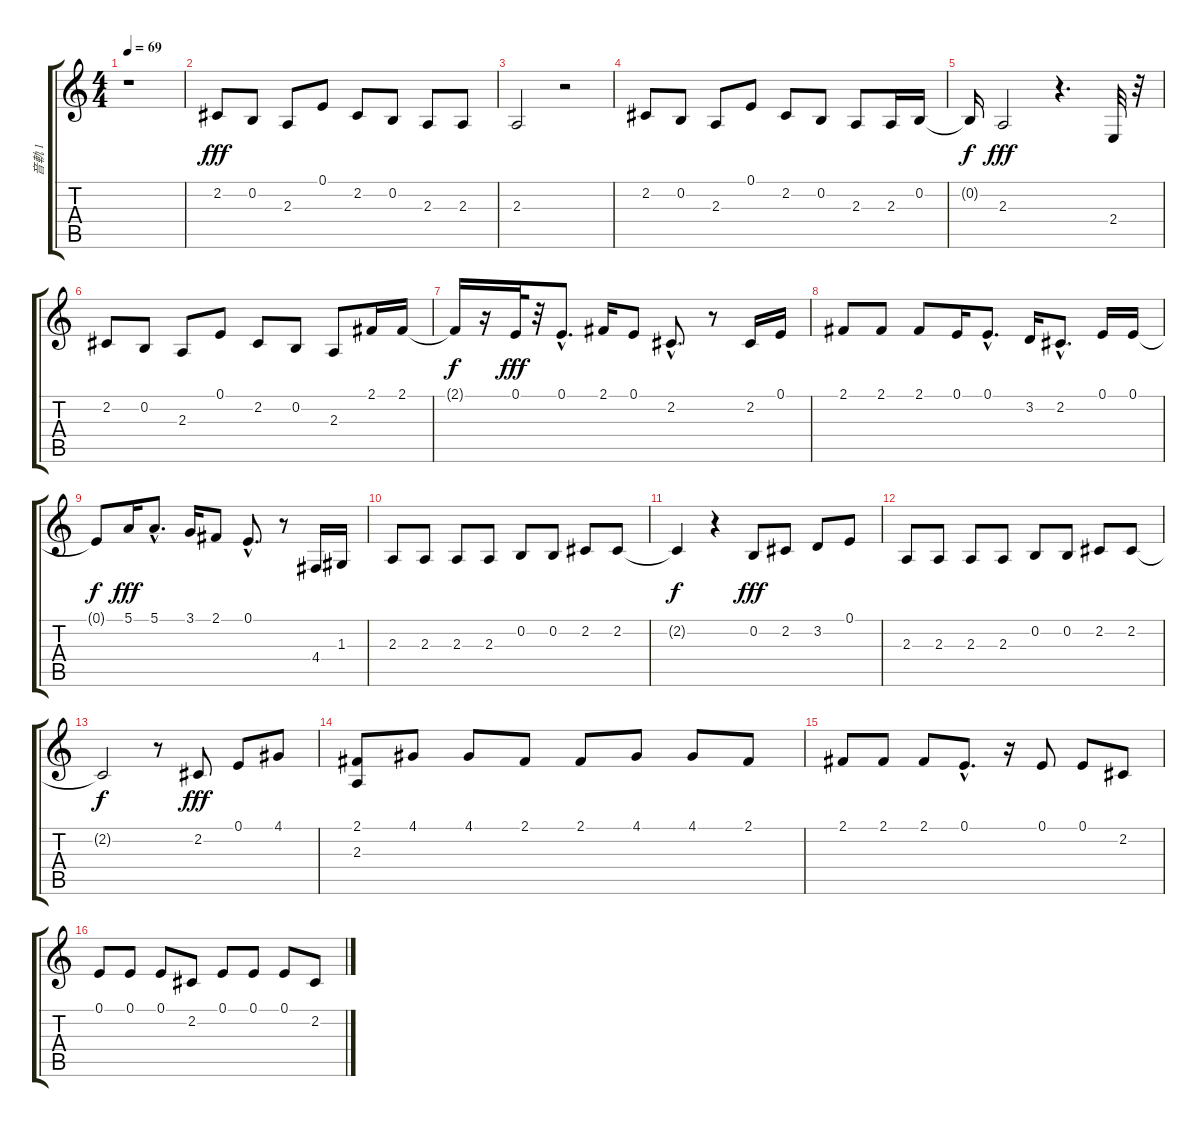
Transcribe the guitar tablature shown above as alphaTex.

\track ("音軌 1" "音軌 1") {instrument clarinet}
\staff {score tabs}
\tuning (E4 B3 G3 D3 A2 E2) {hide}
\ts (4 4)
\tempo 69
\clef g2
\ks c
r.1{dy f} |
2.2.8{dy fff} 0.2.8 2.3.8 0.1.8 2.2.8 0.2.8 2.3.8 2.3.8 |
2.3.2 r.2 |
2.2.8 0.2.8 2.3.8 0.1.8 2.2.8 0.2.8 2.3.8 2.3.16 0.2.16 |
0.2{t}.16{dy f} 2.3.2{dy fff} r.4{d} 2.4.32 r.32 |
2.2.8 0.2.8 2.3.8 0.1.8 2.2.8 0.2.8 2.3.8 2.1.16 2.1.16 |
2.1{t}.16{dy f} r.16 0.1.32{dy fff} r.32 0.1{hac}.8{d} 2.1.16 0.1.8 2.2{hac}.8{d} r.8 2.2.16 0.1.16 |
2.1.8 2.1.8 2.1.8 0.1.16 0.1{hac}.8{d} 3.2.16 2.2{hac}.8{d} 0.1.16 0.1.16 |
0.1{t}.8{dy f} 5.1.16{dy fff} 5.1{hac}.8{d} 3.1.16 2.1.8 0.1{hac}.8{d} r.8 4.4.16 1.3.16 |
2.3.8 2.3.8 2.3.8 2.3.8 0.2.8 0.2.8 2.2.8 2.2.8 |
2.2{t}.4{dy f} r.4 0.2.8{dy fff} 2.2.8 3.2.8 0.1.8 |
2.3.8 2.3.8 2.3.8 2.3.8 0.2.8 0.2.8 2.2.8 2.2.8 |
2.2{t}.2{dy f} r.8 2.2.8{dy fff} 0.1.8 4.1.8 |
(2.1 2.3).8 4.1.8 4.1.8 2.1.8 2.1.8 4.1.8 4.1.8 2.1.8 |
2.1.8 2.1.8 2.1.8 0.1{hac}.8{d} r.16 0.1.8 0.1.8 2.2.8 |
0.1.8 0.1.8 0.1.8 2.2.8 0.1.8 0.1.8 0.1.8 2.2.8
